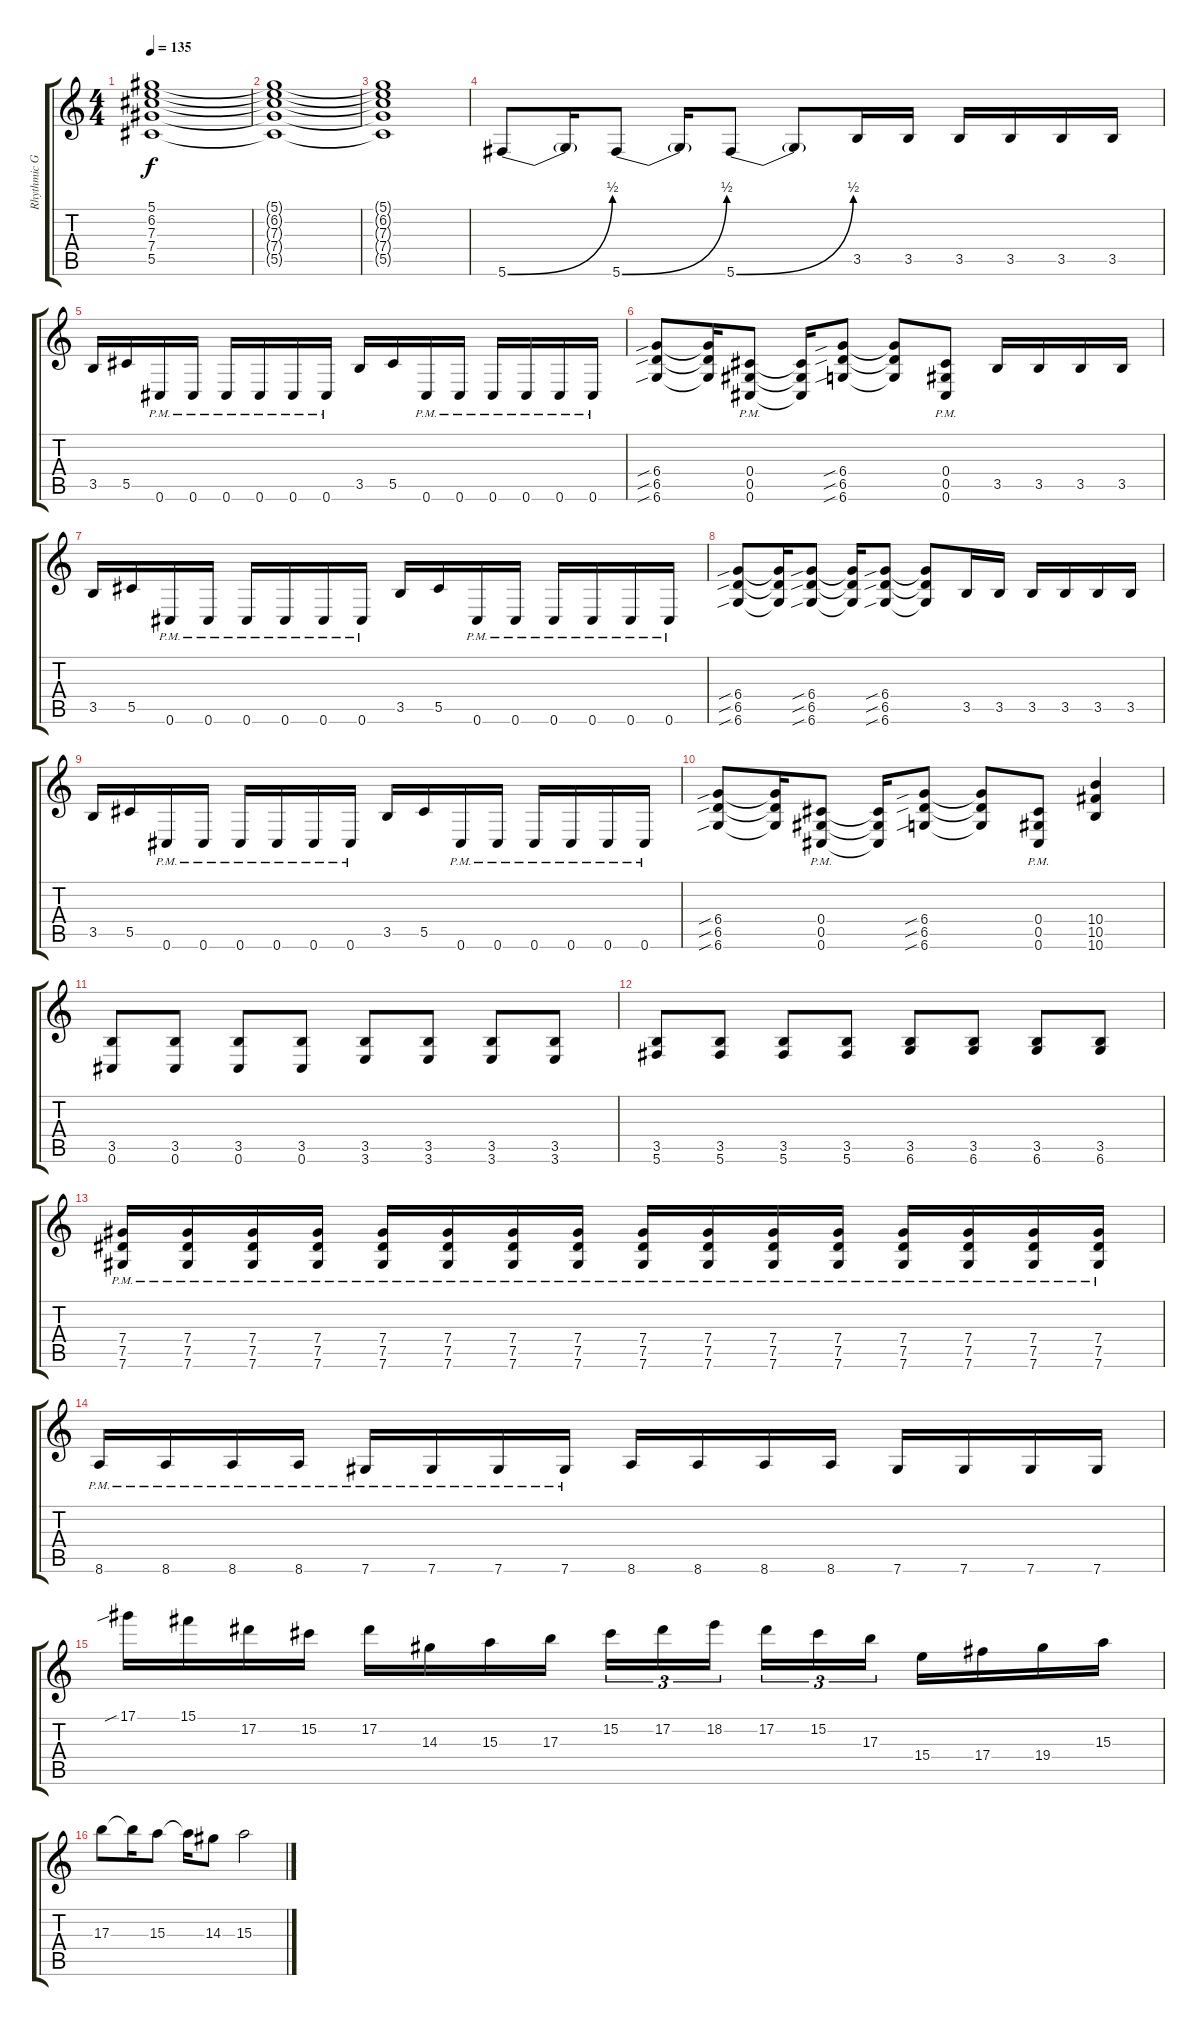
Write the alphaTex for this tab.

\track ("Rhythmic Guitar" "Rhythmic G") {instrument distortionguitar}
\staff {score tabs}
\tuning (Eb4 Bb3 Gb3 Db3 Ab2 Db2) {hide}
\ts (4 4)
\tempo 135
\clef g2
\ks c
(5.1{t} 6.2{t} 7.3{t} 7.4{t} 5.5{t}).1{dy f} |
(5.1{t} 6.2{t} 7.3{t} 7.4{t} 5.5{t}).1 |
(5.1{t} 6.2{t} 7.3{t} 7.4{t} 5.5{t}).1 |
5.6{be (bend 0 0 60 2)}.8 5.6{t}.16 5.6{be (bend 0 0 60 2)}.8 5.6{t}.16 5.6{be (bend 0 0 60 2)}.8 5.6{t}.8 3.5.16 3.5.16 3.5.16 3.5.16 3.5.16 3.5.16 |
3.5.16 5.5.16 0.6{pm}.16 0.6{pm}.16 0.6{pm}.16 0.6{pm}.16 0.6{pm}.16 0.6{pm}.16 3.5.16 5.5.16 0.6{pm}.16 0.6{pm}.16 0.6{pm}.16 0.6{pm}.16 0.6{pm}.16 0.6{pm}.16 |
(6.4{sib} 6.5{sib} 6.6{sib}).8 (6.4{t} 6.5{t} 6.6{t}).16 (0.4{pm} 0.5{pm} 0.6{pm}).8 (0.4{t} 0.5{t} 0.6{t}).16 (6.4{sib} 6.5{sib} 6.6{sib}).8 (6.4{t} 6.5{t} 6.6{t}).8 (0.4{pm} 0.5{pm} 0.6{pm}).8 3.5.16 3.5.16 3.5.16 3.5.16 |
3.5.16 5.5.16 0.6{pm}.16 0.6{pm}.16 0.6{pm}.16 0.6{pm}.16 0.6{pm}.16 0.6{pm}.16 3.5.16 5.5.16 0.6{pm}.16 0.6{pm}.16 0.6{pm}.16 0.6{pm}.16 0.6{pm}.16 0.6{pm}.16 |
(6.4{sib} 6.5{sib} 6.6{sib}).8 (6.4{t} 6.5{t} 6.6{t}).16 (6.4{sib} 6.5{sib} 6.6{sib}).8 (6.4{t} 6.5{t} 6.6{t}).16 (6.4{sib} 6.5{sib} 6.6{sib}).8 (6.4{t} 6.5{t} 6.6{t}).8 3.5.16 3.5.16 3.5.16 3.5.16 3.5.16 3.5.16 |
3.5.16 5.5.16 0.6{pm}.16 0.6{pm}.16 0.6{pm}.16 0.6{pm}.16 0.6{pm}.16 0.6{pm}.16 3.5.16 5.5.16 0.6{pm}.16 0.6{pm}.16 0.6{pm}.16 0.6{pm}.16 0.6{pm}.16 0.6{pm}.16 |
(6.4{sib} 6.5{sib} 6.6{sib}).8 (6.4{t} 6.5{t} 6.6{t}).16 (0.4{pm} 0.5{pm} 0.6{pm}).8 (0.4{t} 0.5{t} 0.6{t}).16 (6.4{sib} 6.5{sib} 6.6{sib}).8 (6.4{t} 6.5{t} 6.6{t}).8 (0.4{pm} 0.5{pm} 0.6{pm}).8 (10.4 10.5 10.6).4 |
(3.5 0.6).8 (3.5 0.6).8 (3.5 0.6).8 (3.5 0.6).8 (3.5 3.6).8 (3.5 3.6).8 (3.5 3.6).8 (3.5 3.6).8 |
(3.5 5.6).8 (3.5 5.6).8 (3.5 5.6).8 (3.5 5.6).8 (3.5 6.6).8 (3.5 6.6).8 (3.5 6.6).8 (3.5 6.6).8 |
(7.4{pm} 7.5{pm} 7.6{pm}).16 (7.4{pm} 7.5{pm} 7.6{pm}).16 (7.4{pm} 7.5{pm} 7.6{pm}).16 (7.4{pm} 7.5{pm} 7.6{pm}).16 (7.4{pm} 7.5{pm} 7.6{pm}).16 (7.4{pm} 7.5{pm} 7.6{pm}).16 (7.4{pm} 7.5{pm} 7.6{pm}).16 (7.4{pm} 7.5{pm} 7.6{pm}).16 (7.4{pm} 7.5{pm} 7.6{pm}).16 (7.4{pm} 7.5{pm} 7.6{pm}).16 (7.4{pm} 7.5{pm} 7.6{pm}).16 (7.4{pm} 7.5{pm} 7.6{pm}).16 (7.4{pm} 7.5{pm} 7.6{pm}).16 (7.4{pm} 7.5{pm} 7.6{pm}).16 (7.4{pm} 7.5{pm} 7.6{pm}).16 (7.4{pm} 7.5{pm} 7.6{pm}).16 |
8.6{pm}.16 8.6{pm}.16 8.6{pm}.16 8.6{pm}.16 7.6{pm}.16 7.6{pm}.16 7.6{pm}.16 7.6{pm}.16 8.6.16 8.6.16 8.6.16 8.6.16 7.6.16 7.6.16 7.6.16 7.6.16 |
17.1{sib}.16 15.1.16 17.2.16 15.2.16 17.2.16 14.3.16 15.3.16 17.3.16 15.2.16{tu (3 2)} 17.2.16{tu (3 2)} 18.2.16{tu (3 2) beam splitsecondary} 17.2.16{tu (3 2)} 15.2.16{tu (3 2)} 17.3.16{tu (3 2)} 15.4.16 17.4.16 19.4.16 15.3.16 |
17.3.8 17.3{t}.16 15.3.8 15.3{t}.16 14.3.8 15.3.2
